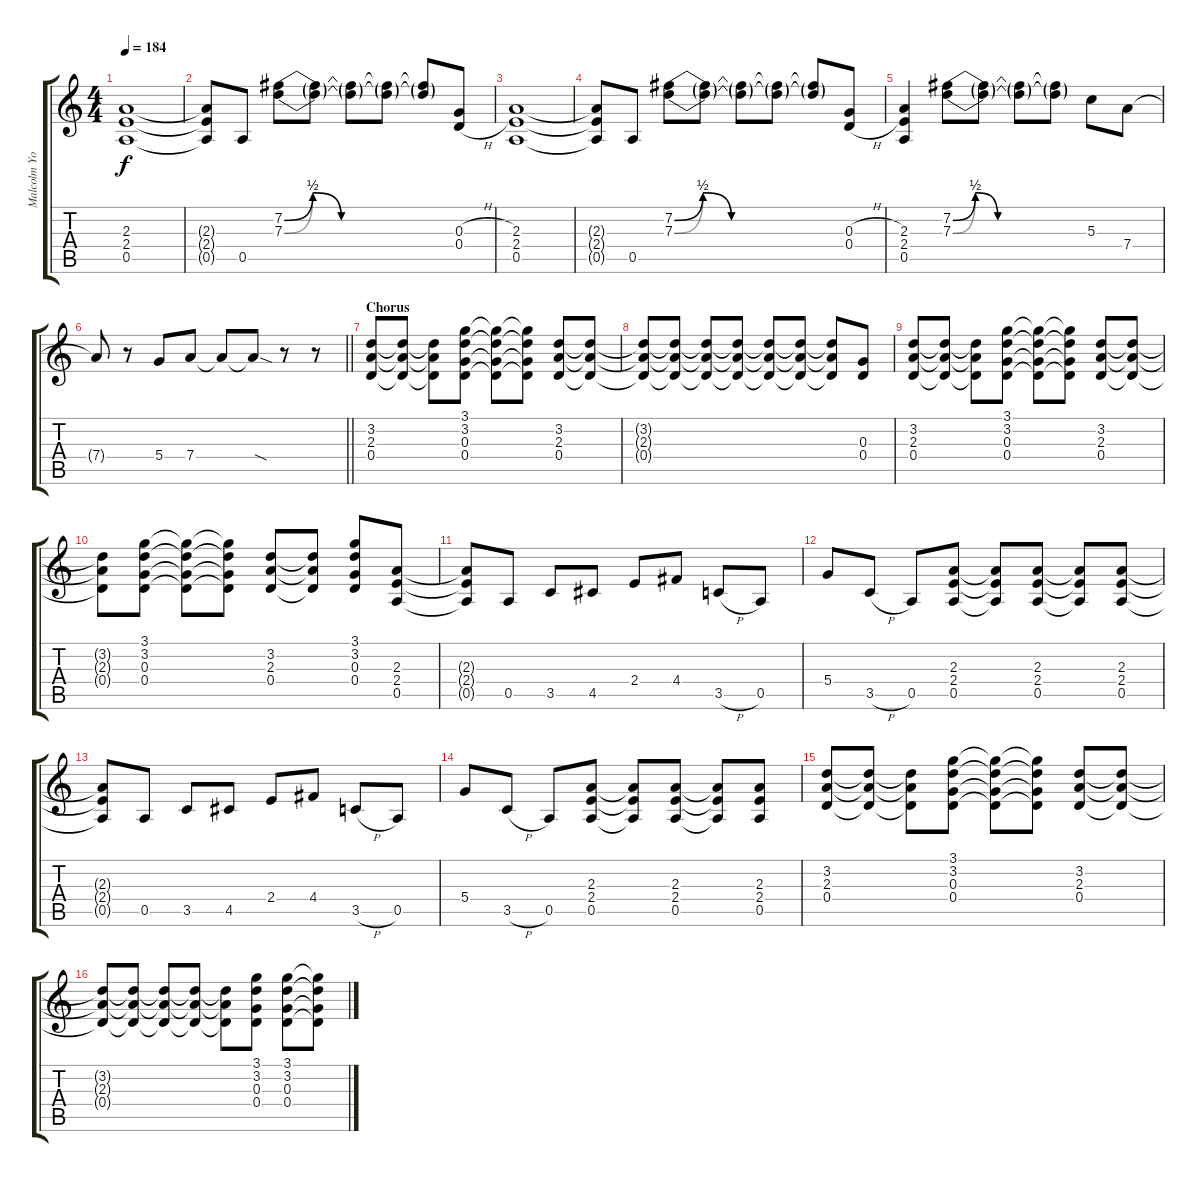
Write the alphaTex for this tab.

\track ("Malcolm Young" "Malcolm Yo") {instrument overdrivenguitar}
\staff {score tabs}
\tuning (E4 B3 G3 D3 A2 E2) {hide}
\ts (4 4)
\tempo 184
\clef g2
\ks c
(2.3 2.4 0.5).1{dy f} |
(2.3{t} 2.4{t} 0.5{t}).8 0.5.8 (7.2{be (custom 0 0 10 2 20 0 30 0 45 0 60 0)} 7.3{be (custom 0 0 10 2 20 0 30 0 45 0 60 0)}).8 (7.2{t} 7.3{t}).8 (7.2{t} 7.3{t}).8 (7.2{t} 7.3{t}).8 (7.2{t} 7.3{t}).8 (0.3{h} 0.4{h}).8 |
(2.3 2.4 0.5).1 |
(2.3{t} 2.4{t} 0.5{t}).8 0.5.8 (7.2{be (custom 0 0 10 2 20 0 30 0 45 0 60 0)} 7.3{be (custom 0 0 10 2 20 0 30 0 45 0 60 0)}).8 (7.2{t} 7.3{t}).8 (7.2{t} 7.3{t}).8 (7.2{t} 7.3{t}).8 (7.2{t} 7.3{t}).8 (0.3{h} 0.4{h}).8 |
(2.3 2.4 0.5).4 (7.2{be (custom 0 0 10 2 20 0 30 0 45 0 60 0)} 7.3{be (custom 0 0 10 2 20 0 30 0 45 0 60 0)}).8 (7.2{t} 7.3{t}).8 (7.2{t} 7.3{t}).8 (7.2{t} 7.3{t}).8 5.3.8 7.4.8 |
\barLineRight lightlight
7.4{t}.8 r.8 5.4.8 7.4.8 7.4{t}.8 7.4{sod t}.8 r.8 r.8 |
\section ("" "Chorus")
(3.2 2.3 0.4).8 (3.2{t} 2.3{t} 0.4{t}).8 (3.2{t} 2.3{t} 0.4{t}).8 (3.1 3.2 0.3 0.4).8 (3.1{t} 3.2{t} 0.3{t} 0.4{t}).8 (3.1{t} 3.2{t} 0.3{t} 0.4{t}).8 (3.2 2.3 0.4).8 (3.2{t} 2.3{t} 0.4{t}).8 |
(3.2{t} 2.3{t} 0.4{t}).8 (3.2{t} 2.3{t} 0.4{t}).8 (3.2{t} 2.3{t} 0.4{t}).8 (3.2{t} 2.3{t} 0.4{t}).8 (3.2{t} 2.3{t} 0.4{t}).8 (3.2{t} 2.3{t} 0.4{t}).8 (3.2{t} 2.3{t} 0.4{t}).8 (0.3 0.4).8 |
(3.2 2.3 0.4).8 (3.2{t} 2.3{t} 0.4{t}).8 (3.2{t} 2.3{t} 0.4{t}).8 (3.1 3.2 0.3 0.4).8 (3.1{t} 3.2{t} 0.3{t} 0.4{t}).8 (3.1{t} 3.2{t} 0.3{t} 0.4{t}).8 (3.2 2.3 0.4).8 (3.2{t} 2.3{t} 0.4{t}).8 |
(3.2{t} 2.3{t} 0.4{t}).8 (3.1 3.2 0.3 0.4).8 (3.1{t} 3.2{t} 0.3{t} 0.4{t}).8 (3.1{t} 3.2{t} 0.3{t} 0.4{t}).8 (3.2 2.3 0.4).8 (3.2{t} 2.3{t} 0.4{t}).8 (3.1 3.2 0.3 0.4).8 (2.3 2.4 0.5).8 |
(2.3{t} 2.4{t} 0.5{t}).8 0.5.8 3.5.8 4.5.8 2.4.8 4.4.8 3.5{h}.8 0.5.8 |
5.4.8 3.5{h}.8 0.5.8 (2.3 2.4 0.5).8 (2.3{t} 2.4{t} 0.5{t}).8 (2.3 2.4 0.5).8 (2.3{t} 2.4{t} 0.5{t}).8 (2.3 2.4 0.5).8 |
(2.3{t} 2.4{t} 0.5{t}).8 0.5.8 3.5.8 4.5.8 2.4.8 4.4.8 3.5{h}.8 0.5.8 |
5.4.8 3.5{h}.8 0.5.8 (2.3 2.4 0.5).8 (2.3{t} 2.4{t} 0.5{t}).8 (2.3 2.4 0.5).8 (2.3{t} 2.4{t} 0.5{t}).8 (2.3 2.4 0.5).8 |
(3.2 2.3 0.4).8 (3.2{t} 2.3{t} 0.4{t}).8 (3.2{t} 2.3{t} 0.4{t}).8 (3.1 3.2 0.3 0.4).8 (3.1{t} 3.2{t} 0.3{t} 0.4{t}).8 (3.1{t} 3.2{t} 0.3{t} 0.4{t}).8 (3.2 2.3 0.4).8 (3.2{t} 2.3{t} 0.4{t}).8 |
(3.2{t} 2.3{t} 0.4{t}).8 (3.2{t} 2.3{t} 0.4{t}).8 (3.2{t} 2.3{t} 0.4{t}).8 (3.2{t} 2.3{t} 0.4{t}).8 (3.2{t} 2.3{t} 0.4{t}).8 (3.1 3.2 0.3 0.4).8 (3.1 3.2 0.3 0.4).8 (3.1{t} 3.2{t} 0.3{t} 0.4{t}).8
